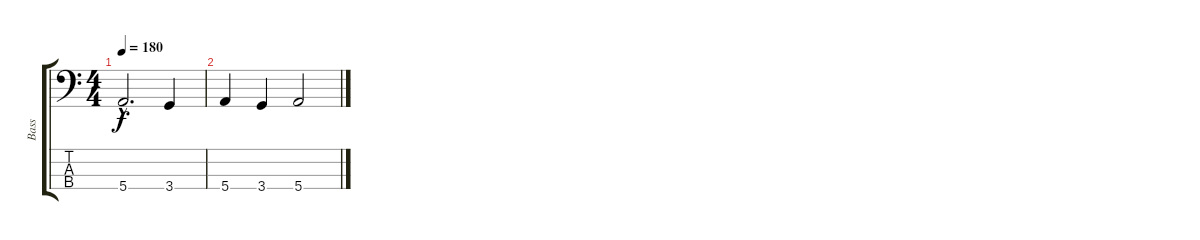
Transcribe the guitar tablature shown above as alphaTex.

\track ("Bass" "Bass") {instrument fretlessbass}
\staff {score tabs}
\tuning (G2 D2 A1 E1) {hide}
\ts (4 4)
\tempo 180
\clef f4
\ks c
5.4{hac}.2{d dy f} 3.4.4 |
5.4.4 3.4.4 5.4.2
